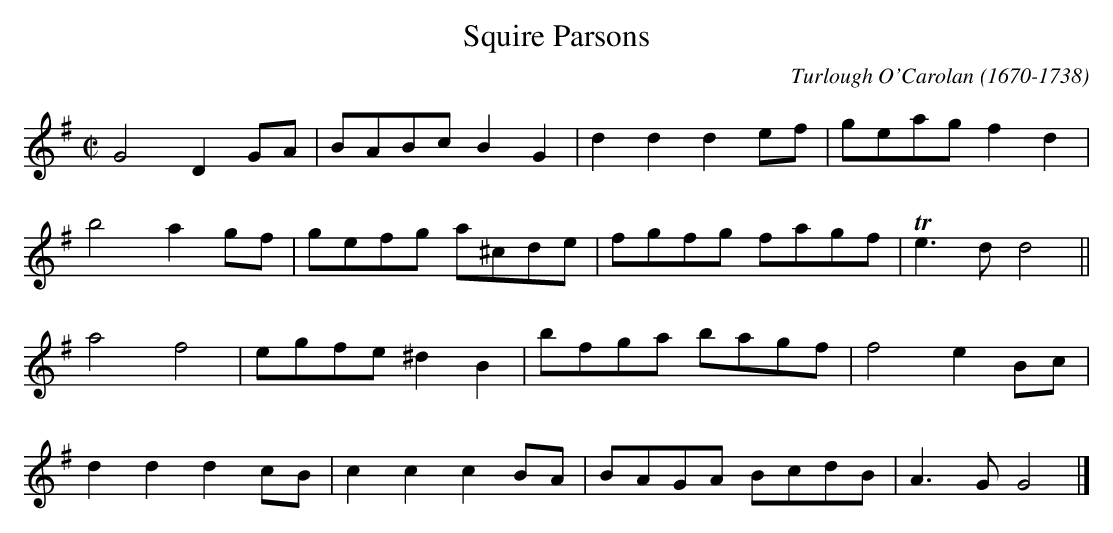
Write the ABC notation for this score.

X:1occ
T:Squire Parsons
C:Turlough O'Carolan (1670-1738)
M:C|
L:1/8
K:G
C:ALLEGRO MODERATO
G4D2GA|BABc B2G2|d2d2d2ef|geag f2d2|
b4a2gf|gefg a^cde|fgfg fagf| Te3d d4||
a4f4|egfe ^d2B2|bfga bagf|f4e2Bc|
d2d2d2cB|c2c2c2BA|BAGA BcdB|A3G G4|]
